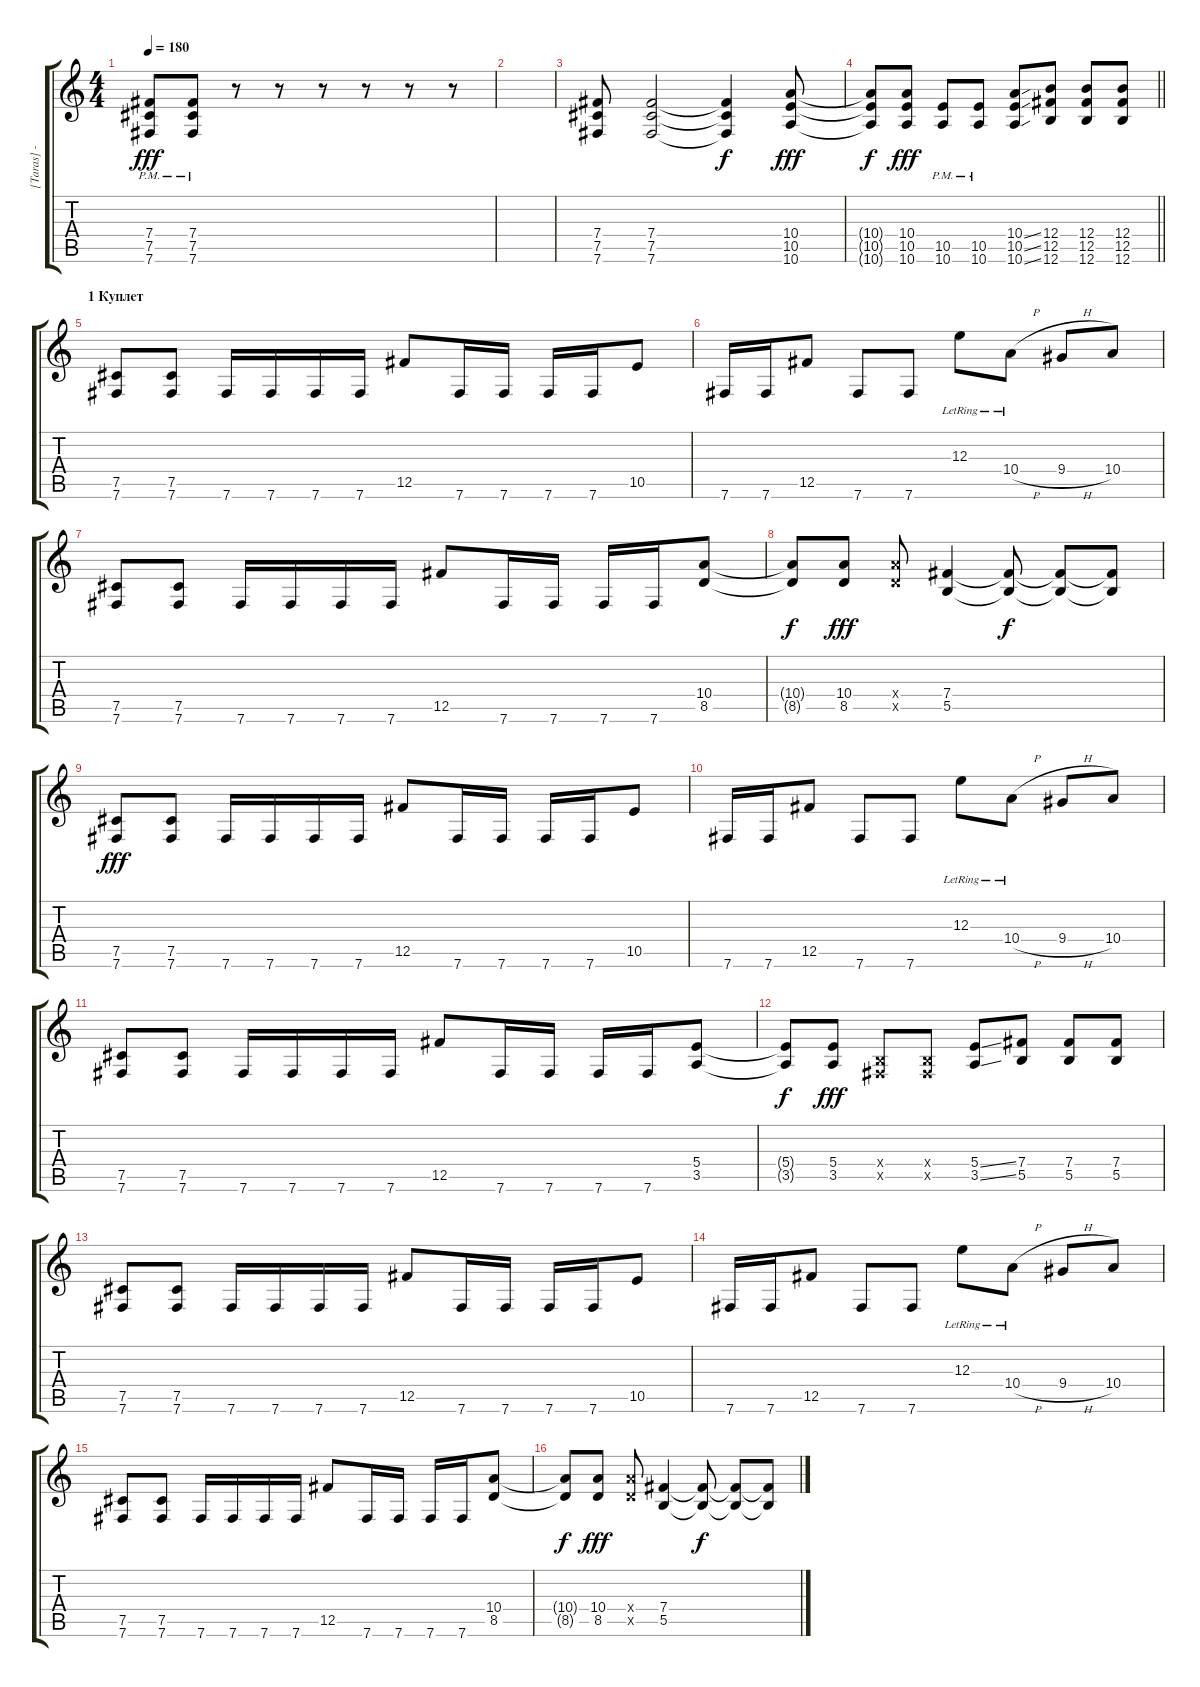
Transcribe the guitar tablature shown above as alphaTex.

\track ("[Taras] - Rhythm Guitar" "[Taras] - ") {instrument distortionguitar}
\staff {score tabs}
\tuning (Db4 Ab3 E3 B2 Gb2 B1) {hide}
\ts (4 4)
\tempo 180
\clef g2
\ks c
(7.4{pm} 7.5{pm} 7.6{pm}).8{dy fff} (7.4{pm} 7.5{pm} 7.6{pm}).8 r.8 r.8 r.8 r.8 r.8 r.8 |
|
(7.4 7.5 7.6).8 (7.4 7.5 7.6).2 (7.4{t} 7.5{t} 7.6{t}).4{dy f} (10.4 10.5 10.6).8{dy fff} |
\barLineRight lightlight
(10.4{t} 10.5{t} 10.6{t}).8{dy f} (10.4 10.5 10.6).8{dy fff} (10.5{pm} 10.6{pm}).8 (10.5{pm} 10.6{pm}).8 (10.4{ss} 10.5{ss} 10.6{ss}).8 (12.4 12.5 12.6).8 (12.4 12.5 12.6).8 (12.4 12.5 12.6).8 |
\section ("" "1 Куплет")
(7.5 7.6).8 (7.5 7.6).8 7.6.16 7.6.16 7.6.16 7.6.16 12.5.8 7.6.16 7.6.16 7.6.16 7.6.16 10.5.8 |
7.6.16 7.6.16 12.5.8 7.6.8 7.6.8 12.3{lr}.8 10.4{h lr}.8 9.4{h}.8 10.4.8 |
(7.5 7.6).8 (7.5 7.6).8 7.6.16 7.6.16 7.6.16 7.6.16 12.5.8 7.6.16 7.6.16 7.6.16 7.6.16 (10.4 8.5).8 |
(10.4{t} 8.5{t}).8{dy f} (10.4 8.5).8{dy fff} (10.4{x} 8.5{x}).8 (7.4 5.5).4 (7.4{t} 5.5{t}).8{dy f} (7.4{t} 5.5{t}).8 (7.4{t} 5.5{t}).8 |
(7.5 7.6).8{dy fff} (7.5 7.6).8 7.6.16 7.6.16 7.6.16 7.6.16 12.5.8 7.6.16 7.6.16 7.6.16 7.6.16 10.5.8 |
7.6.16 7.6.16 12.5.8 7.6.8 7.6.8 12.3{lr}.8 10.4{h lr}.8 9.4{h}.8 10.4.8 |
(7.5 7.6).8 (7.5 7.6).8 7.6.16 7.6.16 7.6.16 7.6.16 12.5.8 7.6.16 7.6.16 7.6.16 7.6.16 (5.4 3.5).8 |
(5.4{t} 3.5{t}).8{dy f} (5.4 3.5).8{dy fff} (0.4{x} 0.5{x}).8 (0.4{x} 0.5{x}).8 (5.4{ss} 3.5{ss}).8 (7.4 5.5).8 (7.4 5.5).8 (7.4 5.5).8 |
(7.5 7.6).8 (7.5 7.6).8 7.6.16 7.6.16 7.6.16 7.6.16 12.5.8 7.6.16 7.6.16 7.6.16 7.6.16 10.5.8 |
7.6.16 7.6.16 12.5.8 7.6.8 7.6.8 12.3{lr}.8 10.4{h lr}.8 9.4{h}.8 10.4.8 |
(7.5 7.6).8 (7.5 7.6).8 7.6.16 7.6.16 7.6.16 7.6.16 12.5.8 7.6.16 7.6.16 7.6.16 7.6.16 (10.4 8.5).8 |
(10.4{t} 8.5{t}).8{dy f} (10.4 8.5).8{dy fff} (10.4{x} 8.5{x}).8 (7.4 5.5).4 (7.4{t} 5.5{t}).8{dy f} (7.4{t} 5.5{t}).8 (7.4{t} 5.5{t}).8
